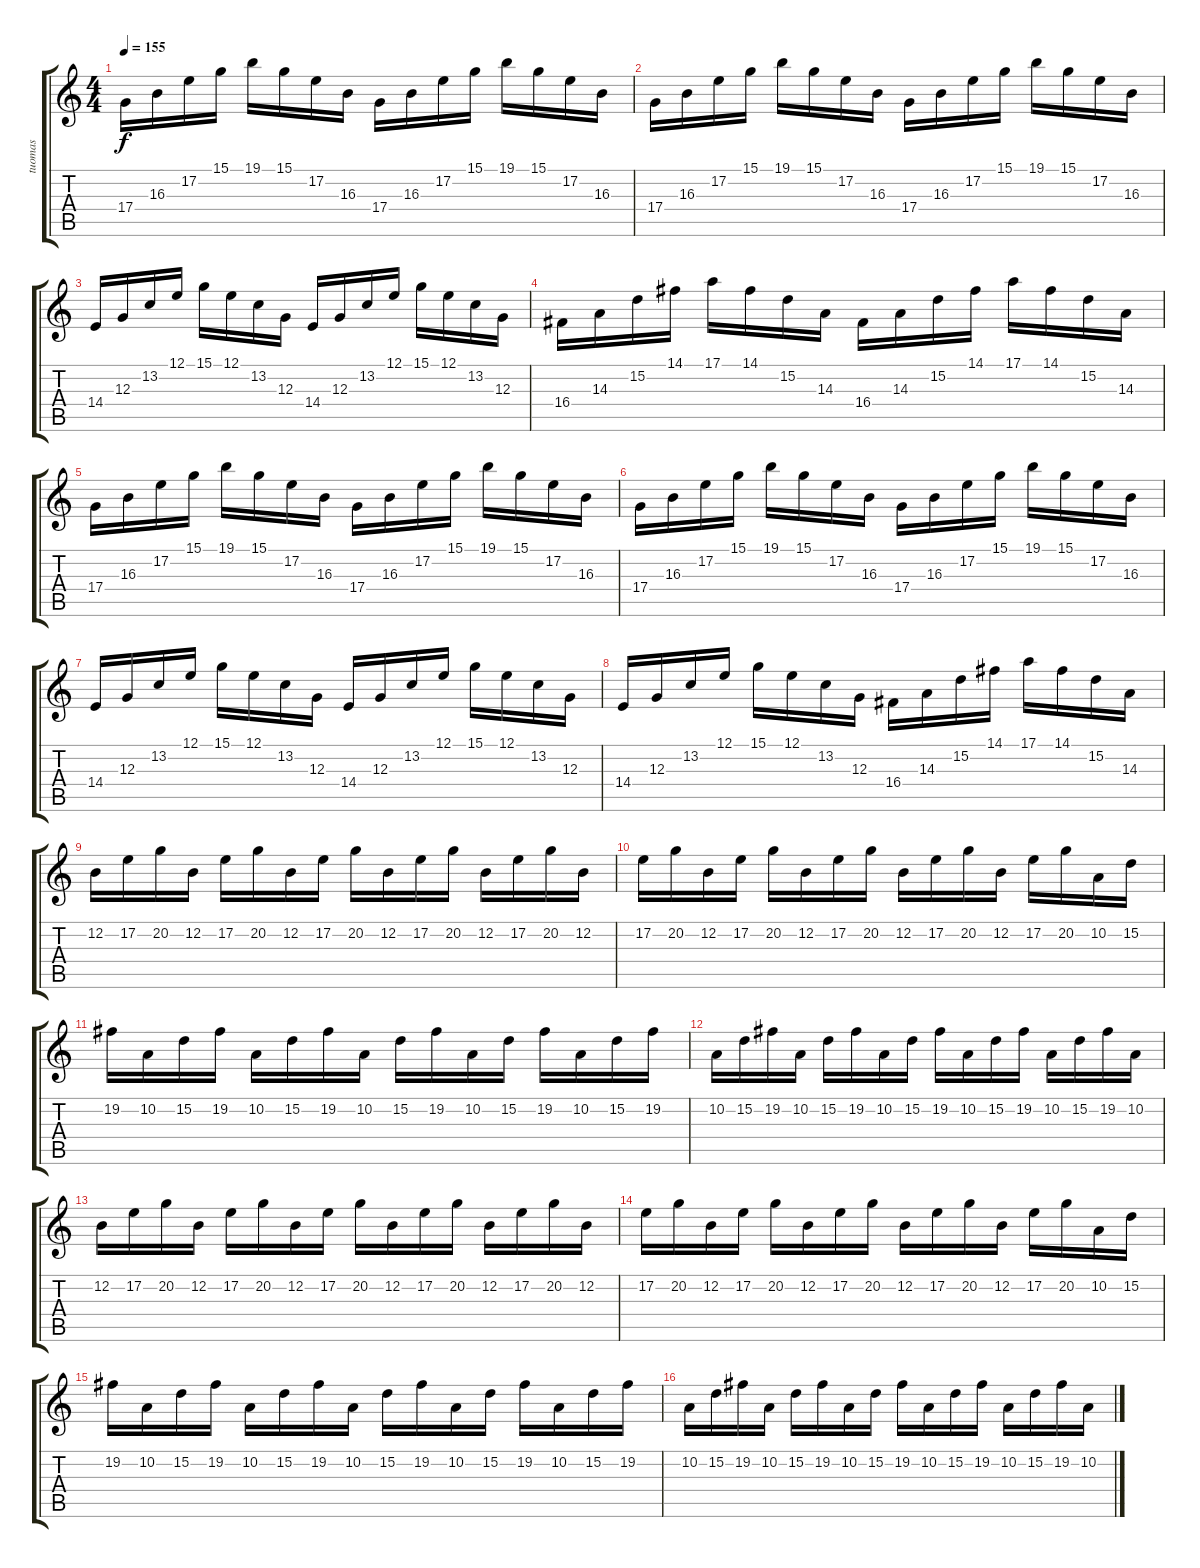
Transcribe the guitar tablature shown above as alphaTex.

\track ("tuomas" "tuomas") {instrument lead4chiff}
\staff {score tabs}
\tuning (E4 B3 G3 D3 A2 E2) {hide}
\ts (4 4)
\tempo 155
\clef g2
\ks c
17.4.16{dy f} 16.3.16 17.2.16 15.1.16 19.1.16 15.1.16 17.2.16 16.3.16 17.4.16 16.3.16 17.2.16 15.1.16 19.1.16 15.1.16 17.2.16 16.3.16 |
17.4.16 16.3.16 17.2.16 15.1.16 19.1.16 15.1.16 17.2.16 16.3.16 17.4.16 16.3.16 17.2.16 15.1.16 19.1.16 15.1.16 17.2.16 16.3.16 |
14.4.16 12.3.16 13.2.16 12.1.16 15.1.16 12.1.16 13.2.16 12.3.16 14.4.16 12.3.16 13.2.16 12.1.16 15.1.16 12.1.16 13.2.16 12.3.16 |
16.4.16 14.3.16 15.2.16 14.1.16 17.1.16 14.1.16 15.2.16 14.3.16 16.4.16 14.3.16 15.2.16 14.1.16 17.1.16 14.1.16 15.2.16 14.3.16 |
17.4.16 16.3.16 17.2.16 15.1.16 19.1.16 15.1.16 17.2.16 16.3.16 17.4.16 16.3.16 17.2.16 15.1.16 19.1.16 15.1.16 17.2.16 16.3.16 |
17.4.16 16.3.16 17.2.16 15.1.16 19.1.16 15.1.16 17.2.16 16.3.16 17.4.16 16.3.16 17.2.16 15.1.16 19.1.16 15.1.16 17.2.16 16.3.16 |
14.4.16 12.3.16 13.2.16 12.1.16 15.1.16 12.1.16 13.2.16 12.3.16 14.4.16 12.3.16 13.2.16 12.1.16 15.1.16 12.1.16 13.2.16 12.3.16 |
14.4.16 12.3.16 13.2.16 12.1.16 15.1.16 12.1.16 13.2.16 12.3.16 16.4.16 14.3.16 15.2.16 14.1.16 17.1.16 14.1.16 15.2.16 14.3.16 |
12.2.16 17.2.16 20.2.16 12.2.16 17.2.16 20.2.16 12.2.16 17.2.16 20.2.16 12.2.16 17.2.16 20.2.16 12.2.16 17.2.16 20.2.16 12.2.16 |
17.2.16 20.2.16 12.2.16 17.2.16 20.2.16 12.2.16 17.2.16 20.2.16 12.2.16 17.2.16 20.2.16 12.2.16 17.2.16 20.2.16 10.2.16 15.2.16 |
19.2.16 10.2.16 15.2.16 19.2.16 10.2.16 15.2.16 19.2.16 10.2.16 15.2.16 19.2.16 10.2.16 15.2.16 19.2.16 10.2.16 15.2.16 19.2.16 |
10.2.16 15.2.16 19.2.16 10.2.16 15.2.16 19.2.16 10.2.16 15.2.16 19.2.16 10.2.16 15.2.16 19.2.16 10.2.16 15.2.16 19.2.16 10.2.16 |
12.2.16 17.2.16 20.2.16 12.2.16 17.2.16 20.2.16 12.2.16 17.2.16 20.2.16 12.2.16 17.2.16 20.2.16 12.2.16 17.2.16 20.2.16 12.2.16 |
17.2.16 20.2.16 12.2.16 17.2.16 20.2.16 12.2.16 17.2.16 20.2.16 12.2.16 17.2.16 20.2.16 12.2.16 17.2.16 20.2.16 10.2.16 15.2.16 |
19.2.16 10.2.16 15.2.16 19.2.16 10.2.16 15.2.16 19.2.16 10.2.16 15.2.16 19.2.16 10.2.16 15.2.16 19.2.16 10.2.16 15.2.16 19.2.16 |
10.2.16 15.2.16 19.2.16 10.2.16 15.2.16 19.2.16 10.2.16 15.2.16 19.2.16 10.2.16 15.2.16 19.2.16 10.2.16 15.2.16 19.2.16 10.2.16
